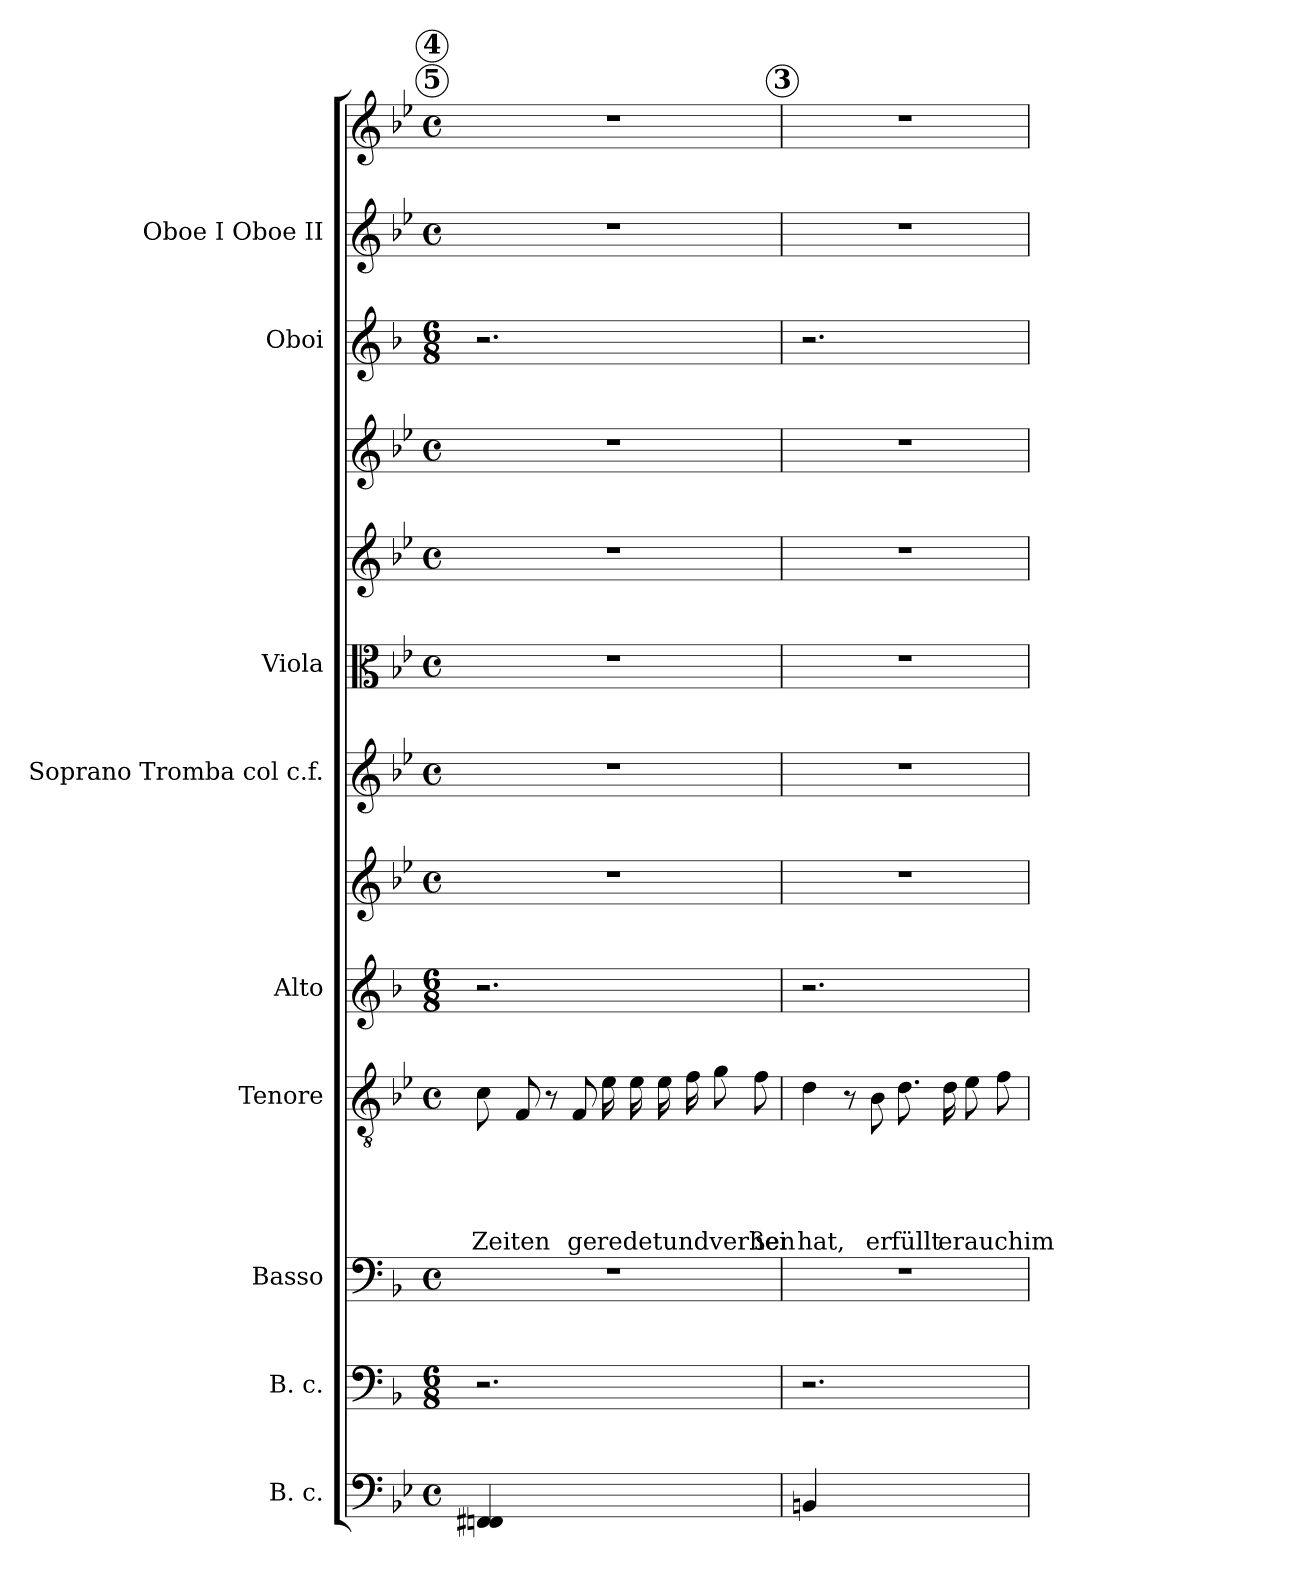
**kern	**kern	**kern	**kern	**text	**text	**text	**text	**text	**kern	**kern	**kern	**kern	**kern	**kern	**kern	**kern	**kern
*part12	*part11	*part10	*part9	*part9	*part9	*part9	*part9	*part9	*part8	*part7	*part6	*part5	*part4	*part3	*part2	*part1	*part1
*staff13	*staff12	*staff11	*staff10	*staff10	*staff10	*staff10	*staff10	*staff10	*staff9	*staff8	*staff7	*staff6	*staff5	*staff4	*staff3	*staff2	*staff1
*I"B. c.	*I"B. c.	*I"Basso	*I"Tenore	*	*	*	*	*	*I"Alto	*	*I"Soprano Tromba col c.f.	*I"Viola	*	*	*I"Oboi	*I"Oboe I Oboe II	*
*	*I'B. c.	*I'Basso	*I'Tenore	*	*	*	*	*	*I'Alto	*	*I'Soprano	*I'Viola	*	*	*	*I'Ob	*
*clefF4	*clefF4	*clefF4	*clefGv2	*	*	*	*	*	*clefG2	*clefG2	*clefG2	*clefC3	*clefG2	*clefG2	*clefG2	*clefG2	*clefG2
*k[b-e-]	*k[b-]	*k[b-]	*k[b-e-]	*	*	*	*	*	*k[b-]	*k[b-e-]	*k[b-e-]	*k[b-e-]	*k[b-e-]	*k[b-e-]	*k[b-]	*k[b-e-]	*k[b-e-]
*B-:	*F:	*F:	*B-:	*	*	*	*	*	*F:	*B-:	*B-:	*B-:	*B-:	*B-:	*F:	*B-:	*B-:
*M4/4	*M6/8	*M4/4	*M4/4	*	*	*	*	*	*M6/8	*M4/4	*M4/4	*M4/4	*M4/4	*M4/4	*M6/8	*M4/4	*M4/4
*met(c)	*	*met(c)	*met(c)	*	*	*	*	*	*	*met(c)	*met(c)	*met(c)	*met(c)	*met(c)	*	*met(c)	*met(c)
!!LO:REH:place=s13:b:enc=circle:t=5
!!LO:REH:place=s13:b:enc=circle:t=4
=275	=275	=275	=275	=275	=275	=275	=275	=275	=275	=275	=275	=275	=275	=275	=275	=275	=275
!	!	!	!	!	!	!	!	!LO:LY:b	!	!	!	!	!	!	!	!	!
4FFn 4FF#	2.r	1r	8c\	.	.	.	.	Zei	2.r	1r	1r	1r	1r	1r	2.r	1r	1r
!	!	!	!	!	!	!	!	!LO:LY:b	!	!	!	!	!	!	!	!	!
.	.	.	8F/	.	.	.	.	ten	.	.	.	.	.	.	.	.	.
2.ryy	.	.	8r	.	.	.	.	.	.	.	.	.	.	.	.	.	.
!	!	!	!	!	!	!	!	!LO:LY:b	!	!	!	!	!	!	!	!	!
.	.	.	8F/	.	.	.	.	ge	.	.	.	.	.	.	.	.	.
!	!	!	!	!	!	!	!	!LO:LY:b	!	!	!	!	!	!	!	!	!
.	.	.	16e-\	.	.	.	.	redetundverhei	.	.	.	.	.	.	.	.	.
.	.	.	16e-\	.	.	.	.	.	.	.	.	.	.	.	.	.	.
.	.	.	16e-\	.	.	.	.	.	.	.	.	.	.	.	.	.	.
.	.	.	16f\	.	.	.	.	.	.	.	.	.	.	.	.	.	.
.	4ryy	.	8g\	.	.	.	.	.	4ryy	.	.	.	.	.	4ryy	.	.
!	!	!	!	!	!	!	!	!LO:LY:b	!	!	!	!	!	!	!	!	!
.	.	.	8f\	.	.	.	.	ßen	.	.	.	.	.	.	.	.	.
!!LO:REH:place=s13:b:enc=circle:t=3
=276	=276	=276	=276	=276	=276	=276	=276	=276	=276	=276	=276	=276	=276	=276	=276	=276	=276
!	!	!	!	!	!	!	!	!LO:LY:b	!	!	!	!	!	!	!	!	!
4BB	2.r	1r	4d\	.	.	.	.	hat,	2.r	1r	1r	1r	1r	1r	2.r	1r	1r
2.ryy	.	.	8r	.	.	.	.	.	.	.	.	.	.	.	.	.	.
!	!	!	!	!	!	!	!	!LO:LY:b	!	!	!	!	!	!	!	!	!
.	.	.	8B-\	.	.	.	.	er	.	.	.	.	.	.	.	.	.
!	!	!	!	!	!	!	!	!LO:LY:b	!	!	!	!	!	!	!	!	!
.	.	.	8.d\	.	.	.	.	füllt	.	.	.	.	.	.	.	.	.
!	!	!	!	!	!	!	!	!LO:LY:b	!	!	!	!	!	!	!	!	!
.	.	.	16d\	.	.	.	.	erauchim	.	.	.	.	.	.	.	.	.
.	4ryy	.	8e-\	.	.	.	.	.	4ryy	.	.	.	.	.	4ryy	.	.
.	.	.	8f\	.	.	.	.	.	.	.	.	.	.	.	.	.	.
=	=	=	=	=	=	=	=	=	=	=	=	=	=	=	=	=	=
*-	*-	*-	*-	*-	*-	*-	*-	*-	*-	*-	*-	*-	*-	*-	*-	*-	*-
